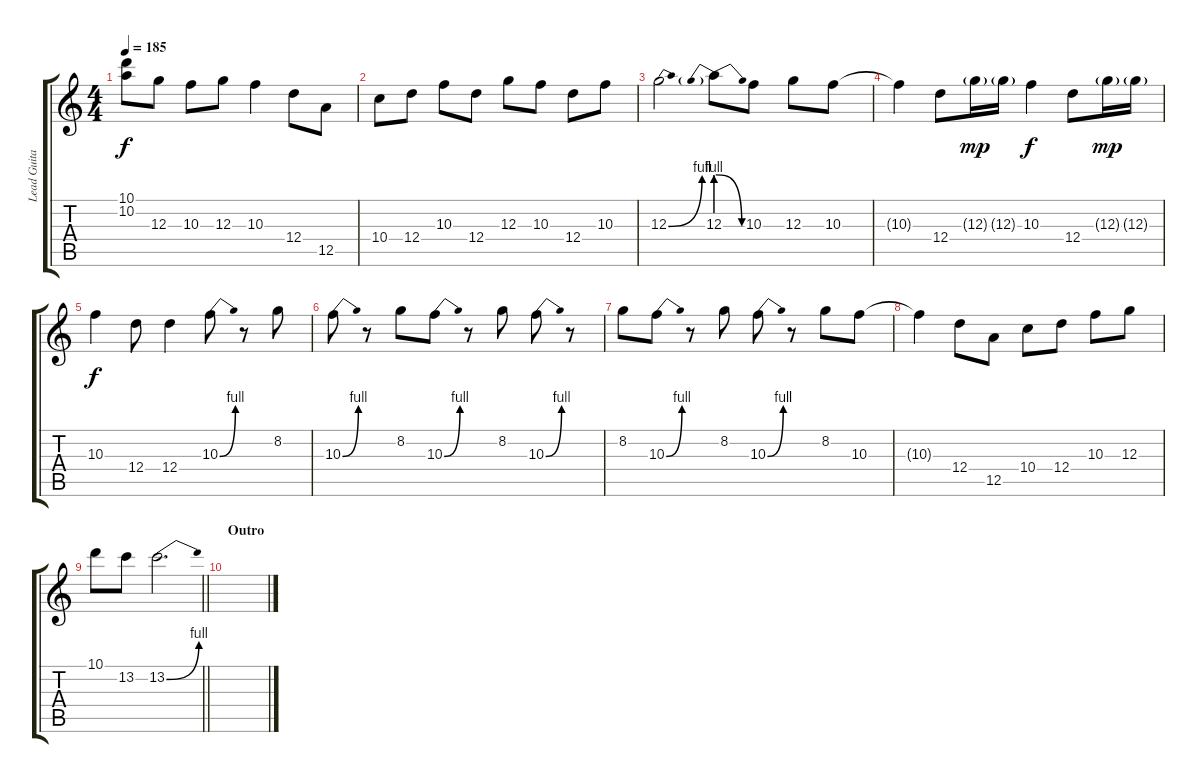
\track ("Lead Guitar" "Lead Guita") {instrument distortionguitar}
\staff {score tabs}
\tuning (E4 B3 G3 D3 A2 E2) {hide}
\ts (4 4)
\tempo 185
\clef g2
\ks c
(10.1 10.2).8{dy f} 12.3.8 10.3.8 12.3.8 10.3.4 12.4.8 12.5.8 |
10.4.8 12.4.8 10.3.8 12.4.8 12.3.8 10.3.8 12.4.8 10.3.8 |
12.3{be (bend 0 0 60 4)}.2 12.3{be (prebendrelease 0 4 60 0)}.8 10.3.8 12.3.8 10.3.8 |
10.3{t}.4 12.4.8 12.3{g}.16{dy mp} 12.3{g}.16 10.3.4{dy f} 12.4.8 12.3{g}.16{dy mp} 12.3{g}.16 |
10.3.4{dy f} 12.4.8 12.4.4 10.3{be (bend 0 0 60 4)}.8 r.8 8.2.8 |
10.3{be (bend 0 0 60 4)}.8 r.8 8.2.8 10.3{be (bend 0 0 60 4)}.8 r.8 8.2.8 10.3{be (bend 0 0 60 4)}.8 r.8 |
8.2.8 10.3{be (bend 0 0 60 4)}.8 r.8 8.2.8 10.3{be (bend 0 0 60 4)}.8 r.8 8.2.8 10.3.8 |
10.3{t}.4 12.4.8 12.5.8 10.4.8 12.4.8 10.3.8 12.3.8 |
\barLineRight lightlight
10.1.8 13.2.8 13.2{be (bend 0 0 60 4)}.2{d} |
\section ("" "Outro")
